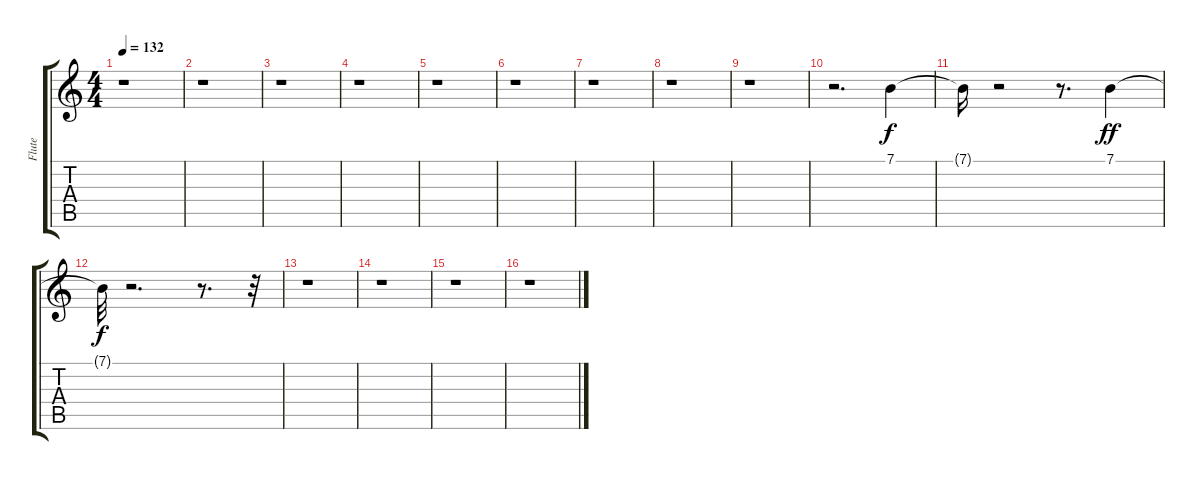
\track ("Flute" "Flute") {instrument flute}
\staff {score tabs}
\tuning (E4 B3 G3 D3 A2 E2) {hide}
\ts (4 4)
\tempo 132
\clef g2
\ks c
r.1{dy f} |
r.1 |
r.1 |
r.1 |
r.1 |
r.1 |
r.1 |
r.1 |
r.1 |
r.2{d} 7.1.4 |
7.1{t}.16 r.2 r.8{d} 7.1.4{dy ff} |
7.1{t}.32{dy f} r.2{d} r.8{d} r.32 |
r.1 |
r.1 |
r.1 |
r.1
